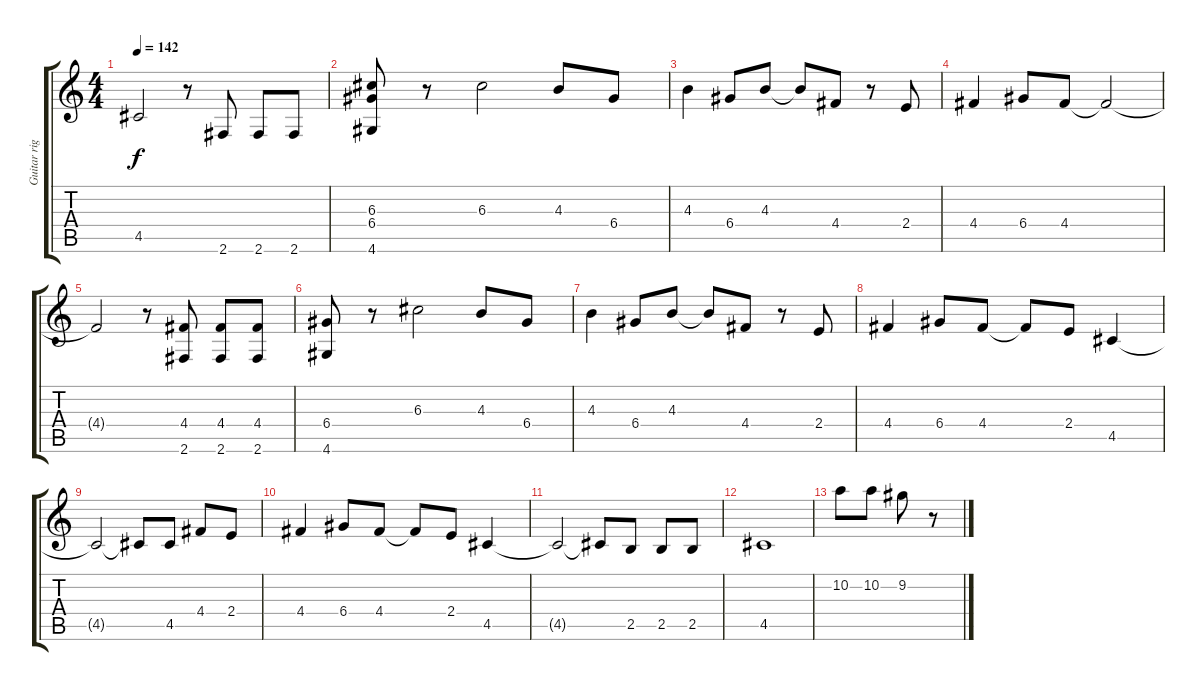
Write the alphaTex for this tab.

\track ("Guitar right " "Guitar rig") {instrument distortionguitar}
\staff {score tabs}
\tuning (E4 B3 G3 D3 A2 E2) {hide}
\ts (4 4)
\tempo 142
\clef g2
\ks c
4.5{t}.2{dy f} r.8 2.6.8 2.6.8 2.6.8 |
(6.3 6.4 4.6).8 r.8 6.3.2 4.3.8 6.4.8 |
4.3.4 6.4.8 4.3.8 4.3{t}.8 4.4.8 r.8 2.4.8 |
4.4.4 6.4.8 4.4.8 4.4{t}.2 |
4.4{t}.2 r.8 (4.4 2.6).8 (4.4 2.6).8 (4.4 2.6).8 |
(6.4 4.6).8 r.8 6.3.2 4.3.8 6.4.8 |
4.3.4 6.4.8 4.3.8 4.3{t}.8 4.4.8 r.8 2.4.8 |
4.4.4 6.4.8 4.4.8 4.4{t}.8 2.4.8 4.5.4 |
4.5{t}.2 4.5{t}.8 4.5.8 4.4.8 2.4.8 |
4.4.4 6.4.8 4.4.8 4.4{t}.8 2.4.8 4.5.4 |
4.5{t}.2 4.5{t}.8 2.5.8 2.5.8 2.5.8 |
4.5.1 |
10.2.8 10.2.8 9.2.8 r.8
